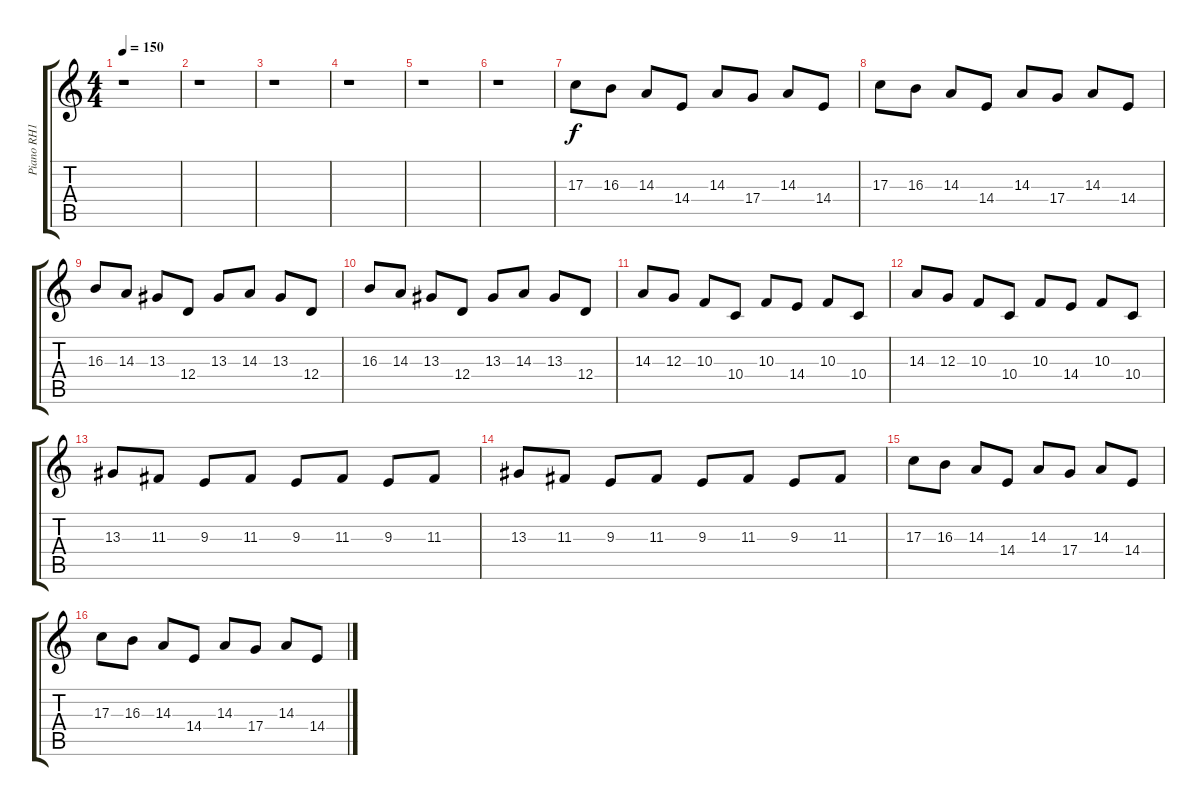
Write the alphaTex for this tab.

\track ("Piano RH1" "Piano RH1") {instrument acousticgrandpiano}
\staff {score tabs}
\tuning (E4 B3 G3 D3 A2 E2) {hide}
\ts (4 4)
\tempo 150
\clef g2
\ks c
r.1{dy f} |
r.1 |
r.1 |
r.1 |
r.1 |
r.1 |
17.3.8{volume 13} 16.3.8 14.3.8 14.4.8 14.3.8 17.4.8 14.3.8 14.4.8 |
17.3.8 16.3.8 14.3.8 14.4.8 14.3.8 17.4.8 14.3.8 14.4.8 |
16.3.8 14.3.8 13.3.8 12.4.8 13.3.8 14.3.8 13.3.8 12.4.8 |
16.3.8 14.3.8 13.3.8 12.4.8 13.3.8 14.3.8 13.3.8 12.4.8 |
14.3.8 12.3.8 10.3.8 10.4.8 10.3.8 14.4.8 10.3.8 10.4.8 |
14.3.8 12.3.8 10.3.8 10.4.8 10.3.8 14.4.8 10.3.8 10.4.8 |
13.3.8 11.3.8 9.3.8 11.3.8 9.3.8 11.3.8 9.3.8 11.3.8 |
13.3.8 11.3.8 9.3.8 11.3.8 9.3.8 11.3.8 9.3.8 11.3.8 |
17.3.8 16.3.8 14.3.8 14.4.8 14.3.8 17.4.8 14.3.8 14.4.8 |
17.3.8 16.3.8 14.3.8 14.4.8 14.3.8 17.4.8 14.3.8 14.4.8
